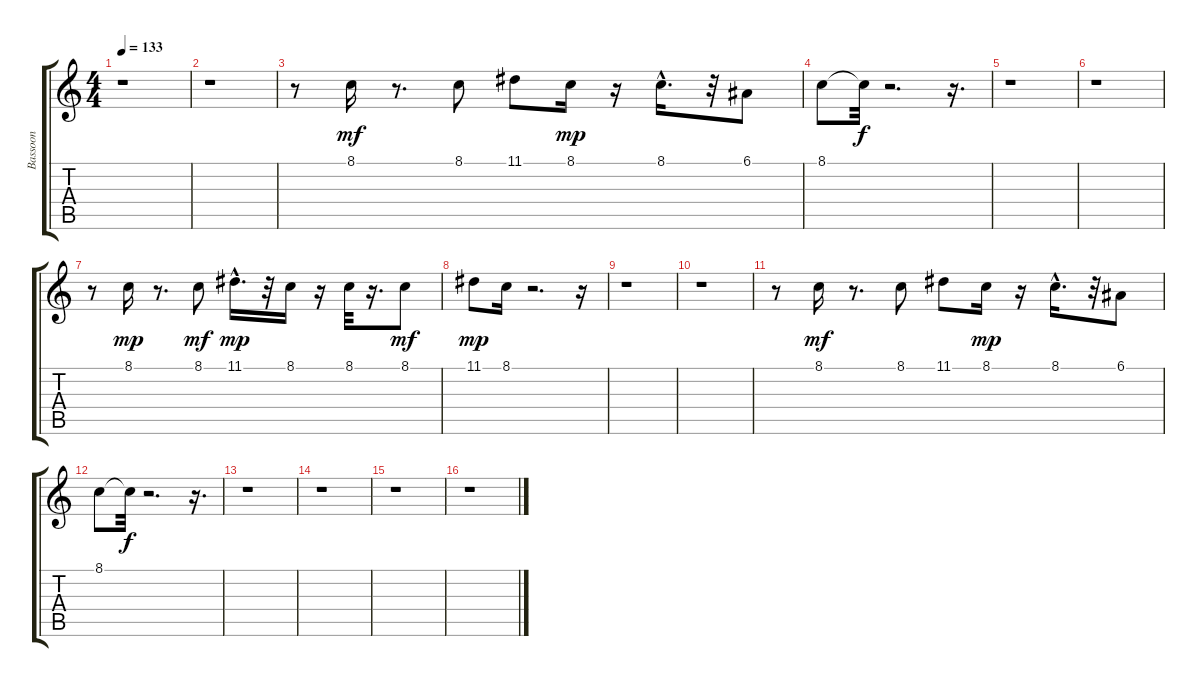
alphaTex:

\track ("Bassoon" "Bassoon") {instrument bassoon}
\staff {score tabs}
\tuning (E4 B3 G3 D3 A2 E2) {hide}
\ts (4 4)
\tempo 133
\clef g2
\ks c
r.1{dy mp} |
r.1 |
r.8 8.1.16{dy mf} r.8{d} 8.1.8 11.1.8 8.1.16{dy mp} r.16 8.1{hac}.16{d} r.32 6.1.8 |
8.1.8 8.1{t}.32{dy f} r.2{d} r.16{d} |
r.1 |
r.1 |
r.8 8.1.16{dy mp} r.8{d} 8.1.8{dy mf} 11.1{hac}.16{d dy mp} r.32 8.1.16 r.16 8.1.32 r.16{d} 8.1.8{dy mf} |
11.1.8{dy mp} 8.1.16 r.2{d} r.16 |
r.1 |
r.1 |
r.8 8.1.16{dy mf} r.8{d} 8.1.8 11.1.8 8.1.16{dy mp} r.16 8.1{hac}.16{d} r.32 6.1.8 |
8.1.8 8.1{t}.32{dy f} r.2{d} r.16{d} |
r.1 |
r.1 |
r.1 |
r.1
